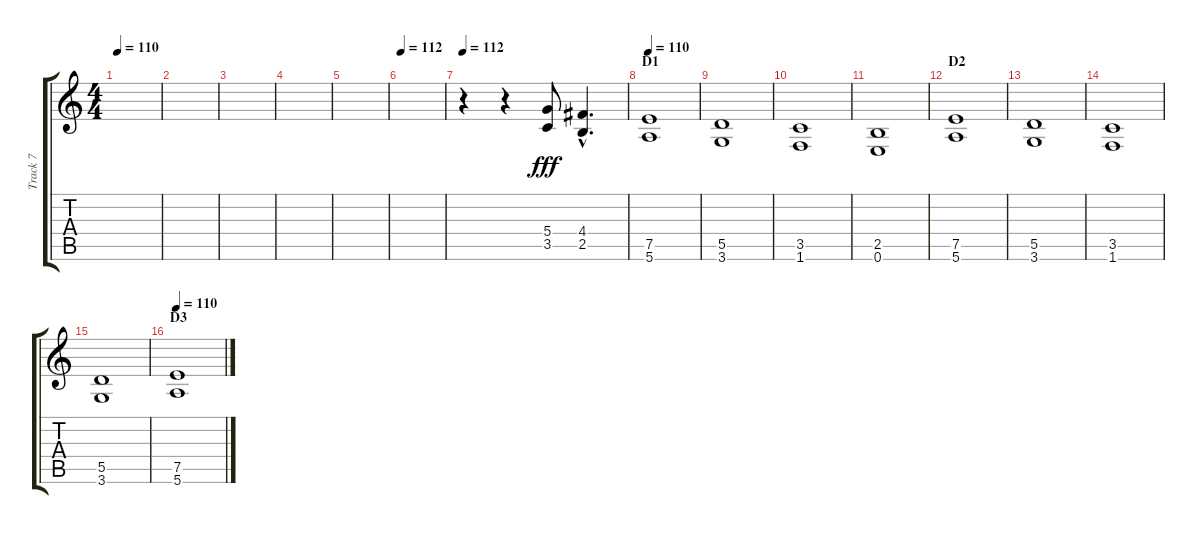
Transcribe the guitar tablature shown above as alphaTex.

\track ("Track 7" "Track 7") {instrument distortionguitar}
\staff {score tabs}
\tuning (E4 B3 G3 D3 A2 E2) {hide}
\ts (4 4)
\tempo 110
\clef g2
\ks c
|
|
|
|
|
\tempo 112
|
\tempo 112
r.4{volume 16} r.4 (5.4 3.5).8{dy fff} (4.4{hac} 2.5{hac}).4{d} |
\section ("" "D1")
\tempo 110
(7.5 5.6).1 |
(5.5 3.6).1 |
(3.5 1.6).1 |
(2.5 0.6).1 |
\section ("" "D2")
(7.5 5.6).1 |
(5.5 3.6).1 |
(3.5 1.6).1 |
(5.5 3.6).1 |
\section ("" "D3")
\tempo 110
(7.5 5.6).1
